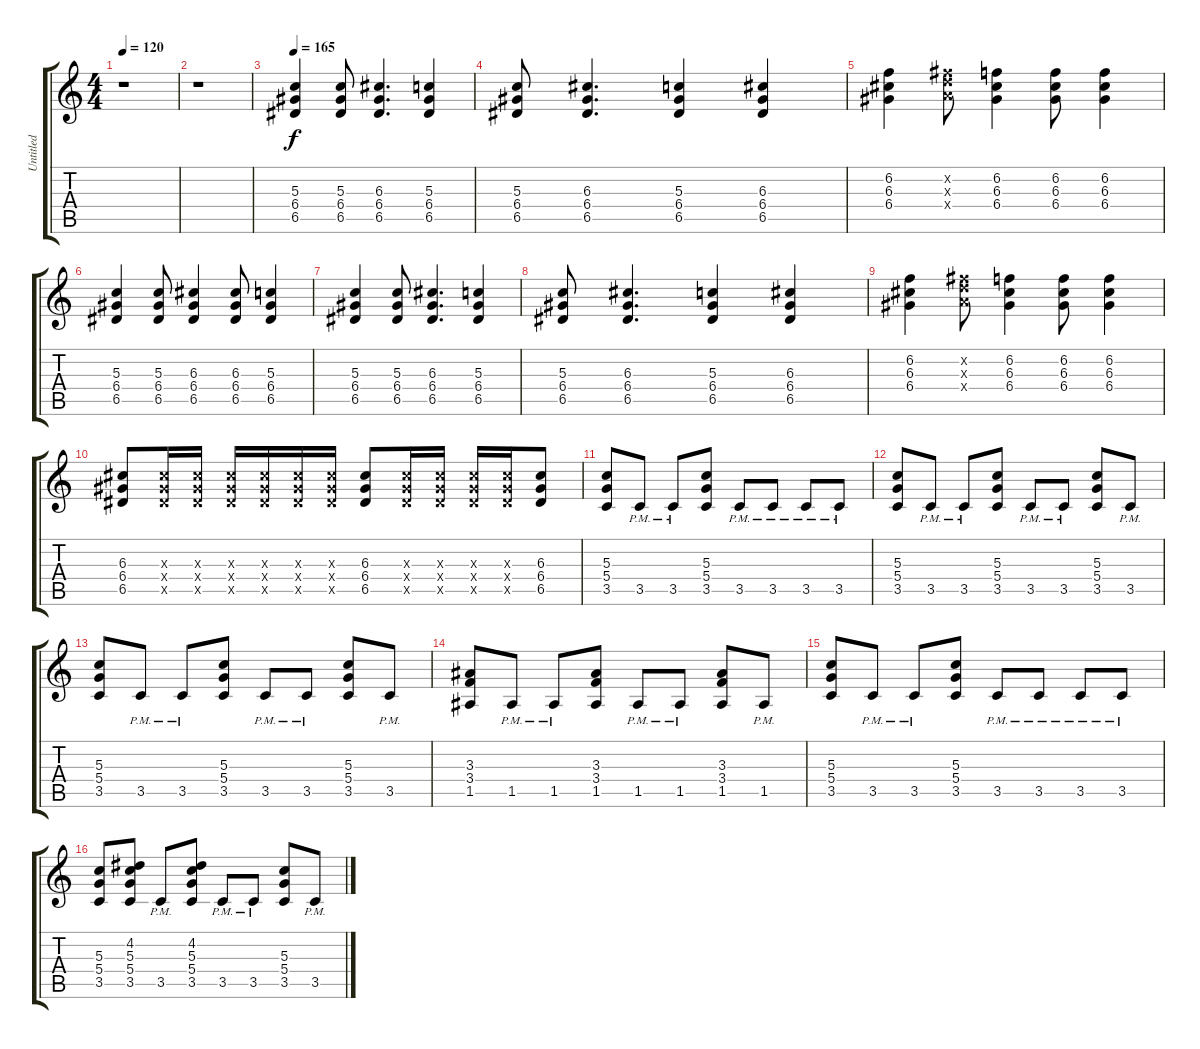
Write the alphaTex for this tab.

\track ("Untitled" "Untitled") {instrument distortionguitar}
\staff {score tabs}
\tuning (E4 B3 G3 D3 A2 E2) {hide}
\ts (4 4)
\tempo 120
\clef g2
\ks c
r.1{dy f instrument distortionguitar} |
r.1 |
\tempo 165
(5.3 6.4 6.5).4 (5.3 6.4 6.5).8 (6.3 6.4 6.5).4{d} (5.3 6.4 6.5).4 |
(5.3 6.4 6.5).8 (6.3 6.4 6.5).4{d} (5.3 6.4 6.5).4 (6.3 6.4 6.5).4 |
(6.2 6.3 6.4).4 (7.2{x} 7.3{x} 7.4{x}).8 (6.2 6.3 6.4).4 (6.2 6.3 6.4).8 (6.2 6.3 6.4).4 |
(5.3 6.4 6.5).4 (5.3 6.4 6.5).8 (6.3 6.4 6.5).4 (6.3 6.4 6.5).8 (5.3 6.4 6.5).4 |
(5.3 6.4 6.5).4 (5.3 6.4 6.5).8 (6.3 6.4 6.5).4{d} (5.3 6.4 6.5).4 |
(5.3 6.4 6.5).8 (6.3 6.4 6.5).4{d} (5.3 6.4 6.5).4 (6.3 6.4 6.5).4 |
(6.2 6.3 6.4).4 (7.2{x} 7.3{x} 7.4{x}).8 (6.2 6.3 6.4).4 (6.2 6.3 6.4).8 (6.2 6.3 6.4).4 |
(6.3 6.4 6.5).8 (6.3{x} 6.4{x} 6.5{x}).16 (6.3{x} 6.4{x} 6.5{x}).16 (6.3{x} 6.4{x} 6.5{x}).16 (6.3{x} 6.4{x} 6.5{x}).16 (6.3{x} 6.4{x} 6.5{x}).16 (6.3{x} 6.4{x} 6.5{x}).16 (6.3 6.4 6.5).8 (6.3{x} 6.4{x} 6.5{x}).16 (6.3{x} 6.4{x} 6.5{x}).16 (6.3{x} 6.4{x} 6.5{x}).16 (6.3{x} 6.4{x} 6.5{x}).16 (6.3 6.4 6.5).8 |
(5.3 5.4 3.5).8 3.5{pm}.8 3.5{pm}.8 (5.3 5.4 3.5).8 3.5{pm}.8 3.5{pm}.8 3.5{pm}.8 3.5{pm}.8 |
(5.3 5.4 3.5).8 3.5{pm}.8 3.5{pm}.8 (5.3 5.4 3.5).8 3.5{pm}.8 3.5{pm}.8 (5.3 5.4 3.5).8 3.5{pm}.8 |
(5.3 5.4 3.5).8 3.5{pm}.8 3.5{pm}.8 (5.3 5.4 3.5).8 3.5{pm}.8 3.5{pm}.8 (5.3 5.4 3.5).8 3.5{pm}.8 |
(3.3 3.4 1.5).8 1.5{pm}.8 1.5{pm}.8 (3.3 3.4 1.5).8 1.5{pm}.8 1.5{pm}.8 (3.3 3.4 1.5).8 1.5{pm}.8 |
(5.3 5.4 3.5).8 3.5{pm}.8 3.5{pm}.8 (5.3 5.4 3.5).8 3.5{pm}.8 3.5{pm}.8 3.5{pm}.8 3.5{pm}.8 |
(5.3 5.4 3.5).8 (4.2 5.3 5.4 3.5).8 3.5{pm}.8 (4.2 5.3 5.4 3.5).8 3.5{pm}.8 3.5{pm}.8 (5.3 5.4 3.5).8 3.5{pm}.8
